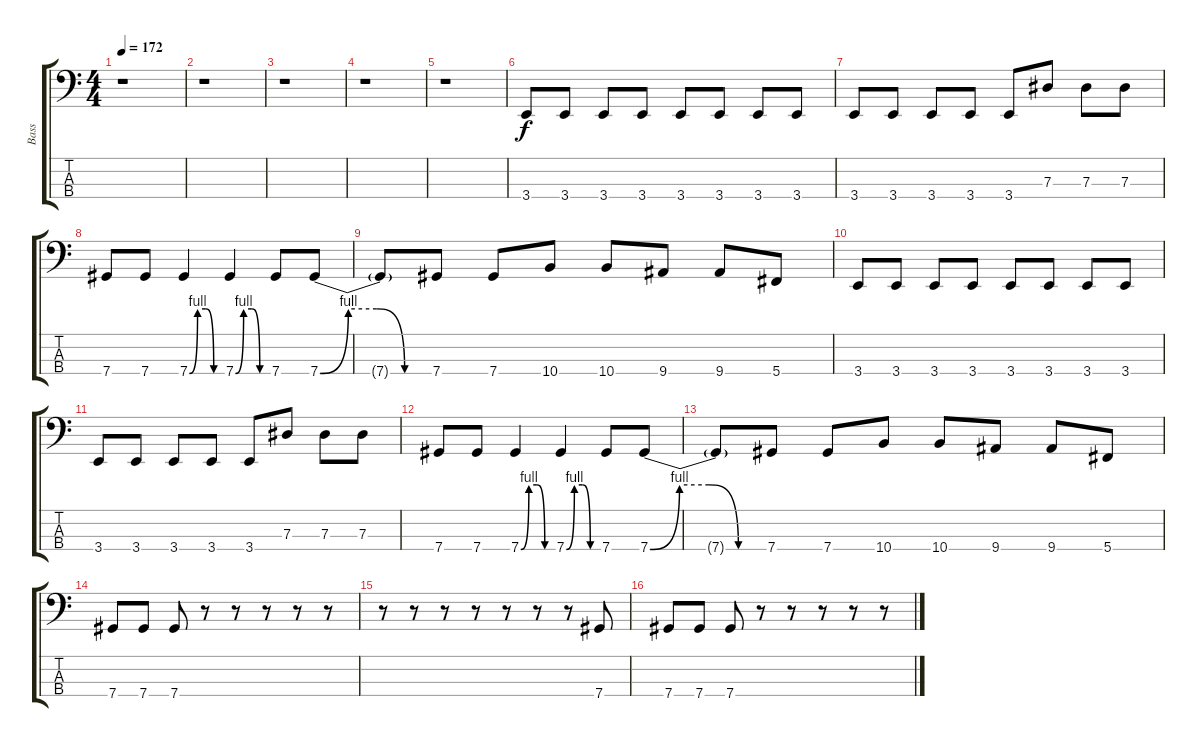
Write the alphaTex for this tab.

\track ("Bass" "Bass") {instrument electricbassfinger}
\staff {score tabs}
\tuning (Gb2 Db2 Ab1 Db1) {hide}
\ts (4 4)
\tempo 172
\clef f4
\ks c
r.1{dy f instrument electricbassfinger} |
r.1 |
r.1 |
r.1 |
r.1 |
3.4.8 3.4.8 3.4.8 3.4.8 3.4.8 3.4.8 3.4.8 3.4.8 |
3.4.8 3.4.8 3.4.8 3.4.8 3.4.8 7.3.8 7.3.8 7.3.8 |
7.4.8 7.4.8 7.4{be (custom 0 0 15 4 30 4 45 0 60 0)}.4 7.4{be (custom 0 0 15 4 30 4 45 0 60 0)}.4 7.4.8 7.4{be (custom 0 0 15 4 30 4 45 0 60 0)}.8 |
7.4{t}.8 7.4.8 7.4.8 10.4.8 10.4.8 9.4.8 9.4.8 5.4.8 |
3.4.8 3.4.8 3.4.8 3.4.8 3.4.8 3.4.8 3.4.8 3.4.8 |
3.4.8 3.4.8 3.4.8 3.4.8 3.4.8 7.3.8 7.3.8 7.3.8 |
7.4.8 7.4.8 7.4{be (custom 0 0 15 4 30 4 45 0 60 0)}.4 7.4{be (custom 0 0 15 4 30 4 45 0 60 0)}.4 7.4.8 7.4{be (custom 0 0 15 4 30 4 45 0 60 0)}.8 |
7.4{t}.8 7.4.8 7.4.8 10.4.8 10.4.8 9.4.8 9.4.8 5.4.8 |
7.4.8 7.4.8 7.4.8 r.8 r.8 r.8 r.8 r.8 |
r.8 r.8 r.8 r.8 r.8 r.8 r.8 7.4.8 |
7.4.8 7.4.8 7.4.8 r.8 r.8 r.8 r.8 r.8
